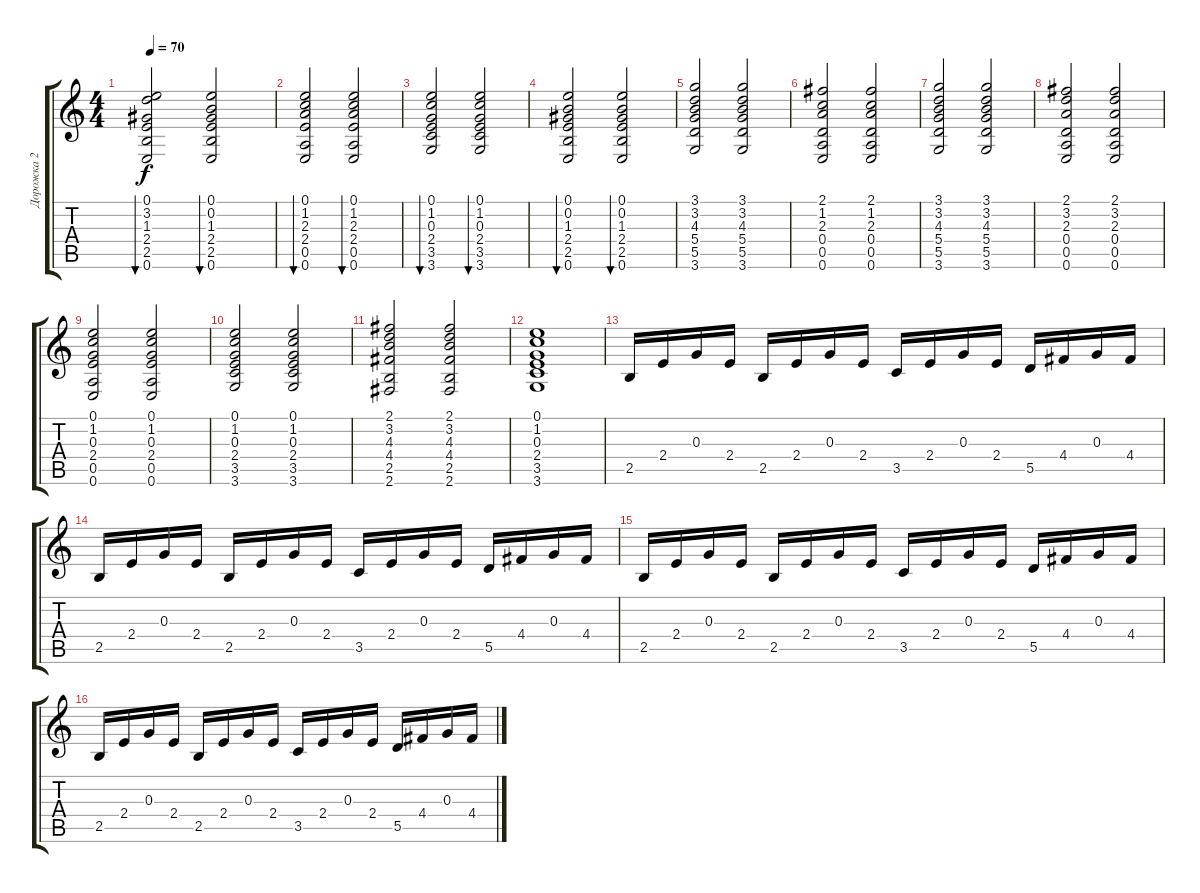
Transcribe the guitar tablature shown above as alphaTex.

\track ("Дорожка 2" "Дорожка 2") {instrument acousticguitarnylon}
\staff {score tabs}
\tuning (E4 B3 G3 D3 A2 E2) {hide}
\ts (4 4)
\tempo 70
\clef g2
\ks c
(0.1 3.2 1.3 2.4 2.5 0.6).2{bu 60 dy f} (0.1 0.2 1.3 2.4 2.5 0.6).2{bu 60} |
(0.1 1.2 2.3 2.4 0.5 0.6).2{bu 60} (0.1 1.2 2.3 2.4 0.5 0.6).2{bu 60} |
(0.1 1.2 0.3 2.4 3.5 3.6).2{bu 60} (0.1 1.2 0.3 2.4 3.5 3.6).2{bu 60} |
(0.1 0.2 1.3 2.4 2.5 0.6).2{bu 60} (0.1 0.2 1.3 2.4 2.5 0.6).2{bu 60} |
(3.1 3.2 4.3 5.4 5.5 3.6).2 (3.1 3.2 4.3 5.4 5.5 3.6).2 |
(2.1 1.2 2.3 0.4 0.5 0.6).2 (2.1 1.2 2.3 0.4 0.5 0.6).2 |
(3.1 3.2 4.3 5.4 5.5 3.6).2 (3.1 3.2 4.3 5.4 5.5 3.6).2 |
(2.1 3.2 2.3 0.4 0.5 0.6).2 (2.1 3.2 2.3 0.4 0.5 0.6).2 |
(0.1 1.2 0.3 2.4 0.5 0.6).2 (0.1 1.2 0.3 2.4 0.5 0.6).2 |
(0.1 1.2 0.3 2.4 3.5 3.6).2 (0.1 1.2 0.3 2.4 3.5 3.6).2 |
(2.1 3.2 4.3 4.4 2.5 2.6).2 (2.1 3.2 4.3 4.4 2.5 2.6).2 |
(0.1 1.2 0.3 2.4 3.5 3.6).1 |
2.5.16 2.4.16 0.3.16 2.4.16 2.5.16 2.4.16 0.3.16 2.4.16 3.5.16 2.4.16 0.3.16 2.4.16 5.5.16 4.4.16 0.3.16 4.4.16 |
2.5.16 2.4.16 0.3.16 2.4.16 2.5.16 2.4.16 0.3.16 2.4.16 3.5.16 2.4.16 0.3.16 2.4.16 5.5.16 4.4.16 0.3.16 4.4.16 |
2.5.16 2.4.16 0.3.16 2.4.16 2.5.16 2.4.16 0.3.16 2.4.16 3.5.16 2.4.16 0.3.16 2.4.16 5.5.16 4.4.16 0.3.16 4.4.16 |
2.5.16 2.4.16 0.3.16 2.4.16 2.5.16 2.4.16 0.3.16 2.4.16 3.5.16 2.4.16 0.3.16 2.4.16 5.5.16 4.4.16 0.3.16 4.4.16
